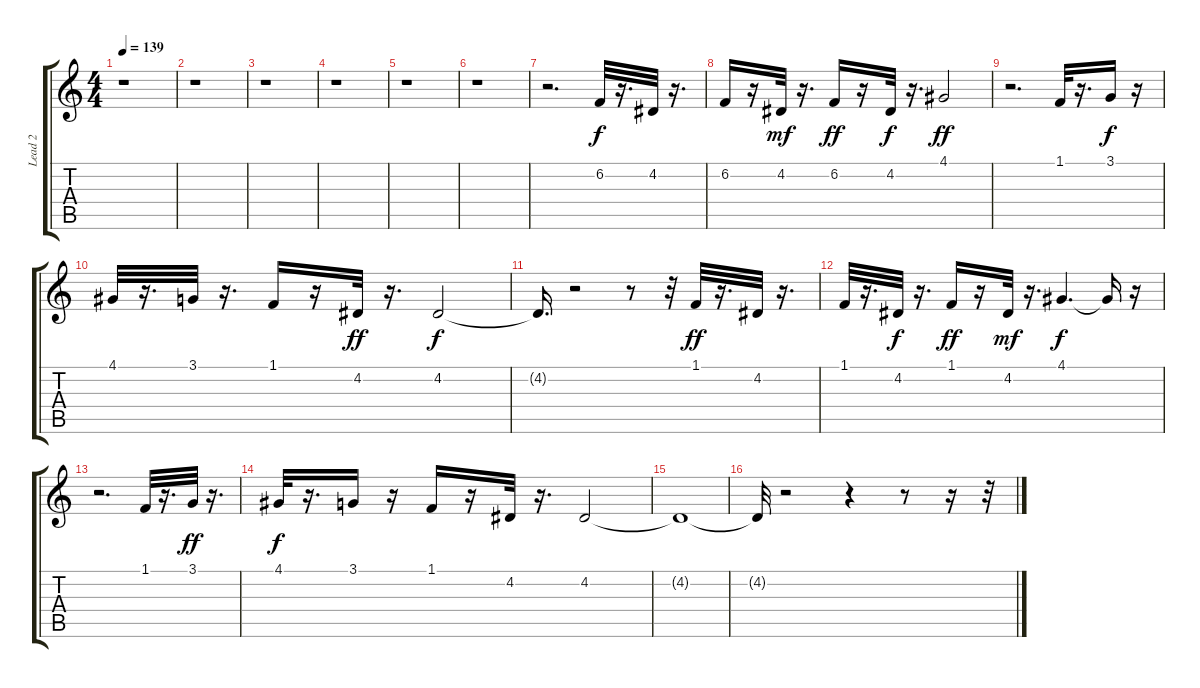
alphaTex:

\track ("Lead 2" "Lead 2") {instrument lead2sawtooth}
\staff {score tabs}
\tuning (E4 B3 G3 D3 A2 E2) {hide}
\ts (4 4)
\tempo 139
\clef g2
\ks c
r.1{dy f} |
r.1 |
r.1 |
r.1 |
r.1 |
r.1 |
r.2{d} 6.2.32 r.16{d} 4.2.32 r.16{d} |
6.2.16 r.16 4.2.32{dy mf} r.16{d} 6.2.16{dy ff} r.16 4.2.32{dy f} r.16{d} 4.1.2{dy ff} |
r.2{d} 1.1.32 r.16{d} 3.1.16{dy f} r.16 |
4.1.32 r.16{d} 3.1.32 r.16{d} 1.1.16 r.16 4.2.32{dy ff} r.16{d} 4.2.2{dy f} |
4.2{t}.16{d} r.2 r.8 r.32 1.1.32{dy ff} r.16{d} 4.2.32 r.16{d} |
1.1.32 r.16{d} 4.2.32{dy f} r.16{d} 1.1.16{dy ff} r.16 4.2.32{dy mf} r.16{d} 4.1.4{d dy f} 4.1{t}.16 r.16 |
r.2{d} 1.1.32 r.16{d} 3.1.32{dy ff} r.16{d} |
4.1.32{dy f} r.16{d} 3.1.16 r.16 1.1.16 r.16 4.2.32 r.16{d} 4.2.2 |
4.2{t}.1 |
4.2{t}.32 r.2 r.4 r.8 r.16 r.32
